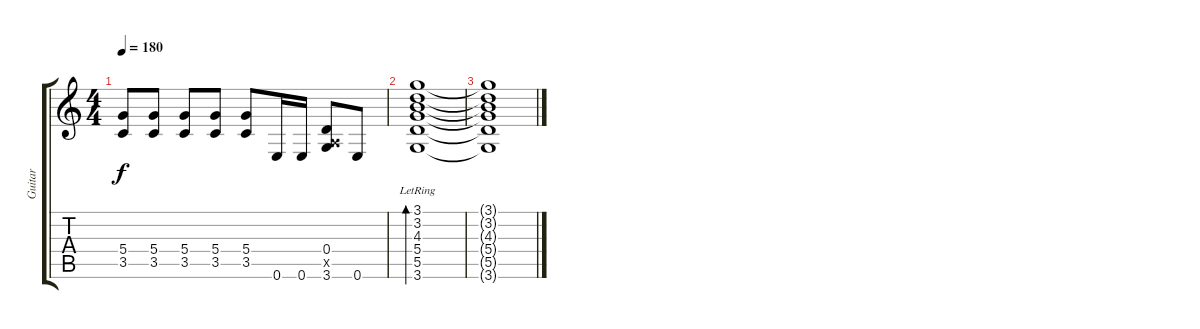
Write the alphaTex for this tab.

\track ("Guitar" "Guitar") {instrument electricguitarclean}
\staff {score tabs}
\tuning (E4 B3 G3 D3 A2 E2) {hide}
\ts (4 4)
\tempo 180
\clef g2
\ks c
(5.4{t} 3.5{t}).8{dy f} (5.4 3.5).8 (5.4 3.5).8 (5.4 3.5).8 (5.4 3.5).8 0.6.16 0.6.16 (0.4 0.5{x} 3.6).8 0.6.8 |
(3.1{lr} 3.2{lr} 4.3{lr} 5.4{lr} 5.5{lr} 3.6{lr}).1{bd 480} |
(3.1{t} 3.2{t} 4.3{t} 5.4{t} 5.5{t} 3.6{t}).1
